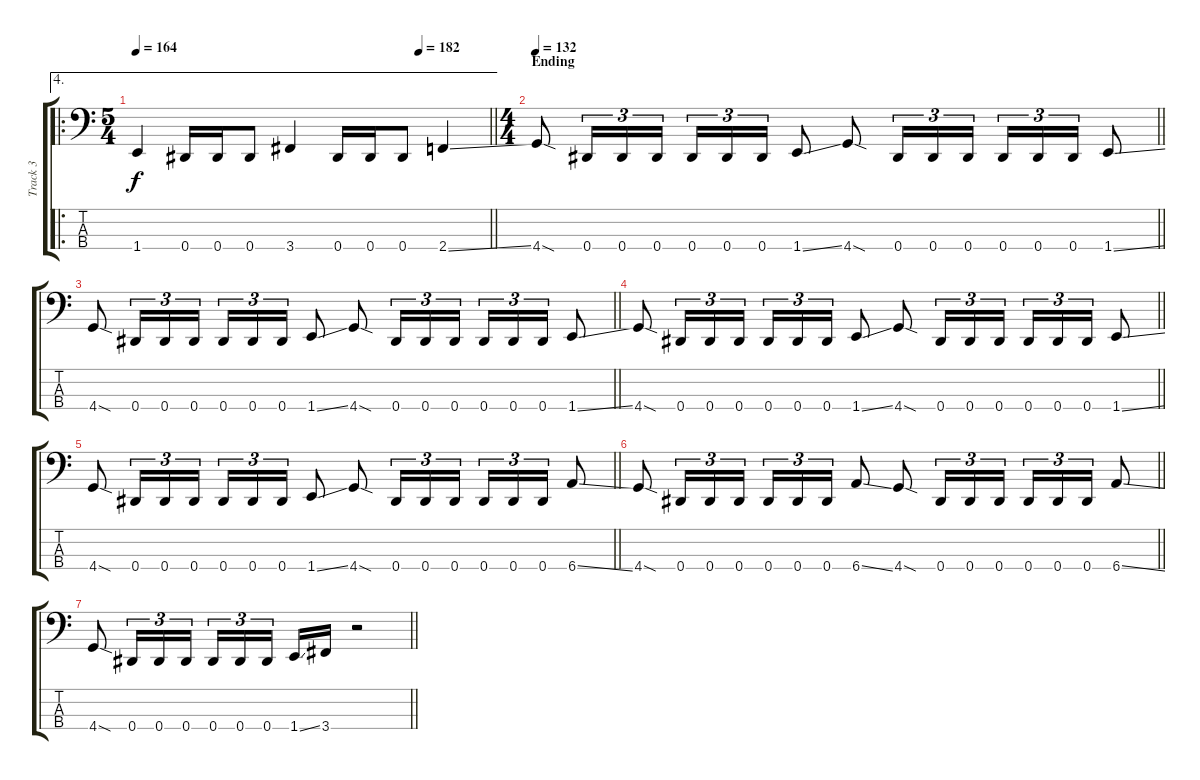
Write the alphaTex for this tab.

\track ("Track 3" "Track 3") {instrument electricbassfinger}
\staff {score tabs}
\tuning (Gb2 Db2 Ab1 Eb1) {hide}
\ae 4
\ro
\ts (5 4)
\tempo 164
\tempo (182 0.8)
\clef f4
\barLineRight lightlight
\ks c
1.4.4{dy f} 0.4.16 0.4.16 0.4.8 3.4.4 0.4.16 0.4.16 0.4.8 2.4{ss}.4 |
\ts (4 4)
\section ("" "Ending")
\tempo 132
\barLineRight lightlight
4.4{sod}.8 0.4.16{tu (3 2)} 0.4.16{tu (3 2)} 0.4.16{tu (3 2)} 0.4.16{tu (3 2)} 0.4.16{tu (3 2)} 0.4.16{tu (3 2)} 1.4{ss}.8 4.4{sod}.8 0.4.16{tu (3 2)} 0.4.16{tu (3 2)} 0.4.16{tu (3 2)} 0.4.16{tu (3 2)} 0.4.16{tu (3 2)} 0.4.16{tu (3 2)} 1.4{ss}.8 |
\barLineRight lightlight
4.4{sod}.8 0.4.16{tu (3 2)} 0.4.16{tu (3 2)} 0.4.16{tu (3 2)} 0.4.16{tu (3 2)} 0.4.16{tu (3 2)} 0.4.16{tu (3 2)} 1.4{ss}.8 4.4{sod}.8 0.4.16{tu (3 2)} 0.4.16{tu (3 2)} 0.4.16{tu (3 2)} 0.4.16{tu (3 2)} 0.4.16{tu (3 2)} 0.4.16{tu (3 2)} 1.4{ss}.8 |
\barLineRight lightlight
4.4{sod}.8 0.4.16{tu (3 2)} 0.4.16{tu (3 2)} 0.4.16{tu (3 2)} 0.4.16{tu (3 2)} 0.4.16{tu (3 2)} 0.4.16{tu (3 2)} 1.4{ss}.8 4.4{sod}.8 0.4.16{tu (3 2)} 0.4.16{tu (3 2)} 0.4.16{tu (3 2)} 0.4.16{tu (3 2)} 0.4.16{tu (3 2)} 0.4.16{tu (3 2)} 1.4{ss}.8 |
\barLineRight lightlight
4.4{sod}.8 0.4.16{tu (3 2)} 0.4.16{tu (3 2)} 0.4.16{tu (3 2)} 0.4.16{tu (3 2)} 0.4.16{tu (3 2)} 0.4.16{tu (3 2)} 1.4{ss}.8 4.4{sod}.8 0.4.16{tu (3 2)} 0.4.16{tu (3 2)} 0.4.16{tu (3 2)} 0.4.16{tu (3 2)} 0.4.16{tu (3 2)} 0.4.16{tu (3 2)} 6.4{ss}.8 |
\barLineRight lightlight
4.4{sod}.8 0.4.16{tu (3 2)} 0.4.16{tu (3 2)} 0.4.16{tu (3 2)} 0.4.16{tu (3 2)} 0.4.16{tu (3 2)} 0.4.16{tu (3 2)} 6.4{ss}.8 4.4{sod}.8 0.4.16{tu (3 2)} 0.4.16{tu (3 2)} 0.4.16{tu (3 2)} 0.4.16{tu (3 2)} 0.4.16{tu (3 2)} 0.4.16{tu (3 2)} 6.4{ss}.8 |
\barLineRight lightlight
4.4{sod}.8 0.4.16{tu (3 2)} 0.4.16{tu (3 2)} 0.4.16{tu (3 2)} 0.4.16{tu (3 2)} 0.4.16{tu (3 2)} 0.4.16{tu (3 2)} 1.4{ss}.16 3.4.16 r.2
